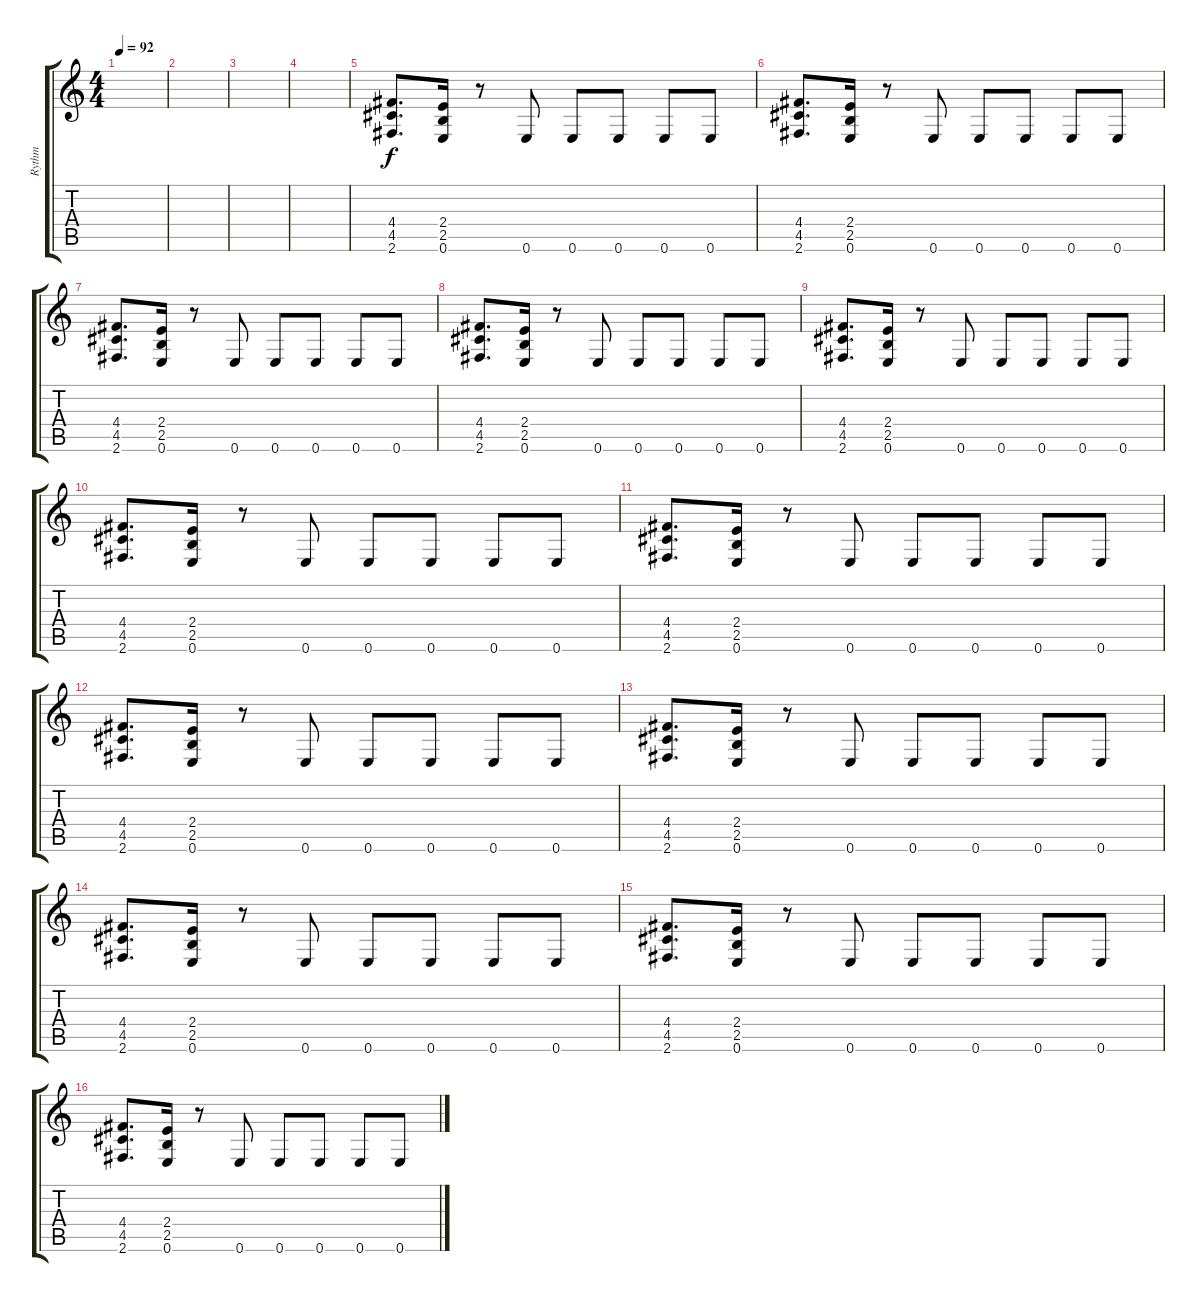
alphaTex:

\track ("Rythm" "Rythm") {instrument distortionguitar}
\staff {score tabs}
\tuning (E4 B3 G3 D3 A2 E2) {hide}
\ts (4 4)
\tempo 92
\clef g2
\ks c
|
|
|
|
(4.4 4.5 2.6).8{d} (2.4 2.5 0.6).16 r.8 0.6.8 0.6.8 0.6.8 0.6.8 0.6.8 |
(4.4 4.5 2.6).8{d} (2.4 2.5 0.6).16 r.8 0.6.8 0.6.8 0.6.8 0.6.8 0.6.8 |
(4.4 4.5 2.6).8{d} (2.4 2.5 0.6).16 r.8 0.6.8 0.6.8 0.6.8 0.6.8 0.6.8 |
(4.4 4.5 2.6).8{d} (2.4 2.5 0.6).16 r.8 0.6.8 0.6.8 0.6.8 0.6.8 0.6.8 |
(4.4 4.5 2.6).8{d} (2.4 2.5 0.6).16 r.8 0.6.8 0.6.8 0.6.8 0.6.8 0.6.8 |
(4.4 4.5 2.6).8{d} (2.4 2.5 0.6).16 r.8 0.6.8 0.6.8 0.6.8 0.6.8 0.6.8 |
(4.4 4.5 2.6).8{d} (2.4 2.5 0.6).16 r.8 0.6.8 0.6.8 0.6.8 0.6.8 0.6.8 |
(4.4 4.5 2.6).8{d} (2.4 2.5 0.6).16 r.8 0.6.8 0.6.8 0.6.8 0.6.8 0.6.8 |
(4.4 4.5 2.6).8{d} (2.4 2.5 0.6).16 r.8 0.6.8 0.6.8 0.6.8 0.6.8 0.6.8 |
(4.4 4.5 2.6).8{d} (2.4 2.5 0.6).16 r.8 0.6.8 0.6.8 0.6.8 0.6.8 0.6.8 |
(4.4 4.5 2.6).8{d} (2.4 2.5 0.6).16 r.8 0.6.8 0.6.8 0.6.8 0.6.8 0.6.8 |
(4.4 4.5 2.6).8{d} (2.4 2.5 0.6).16 r.8 0.6.8 0.6.8 0.6.8 0.6.8 0.6.8
